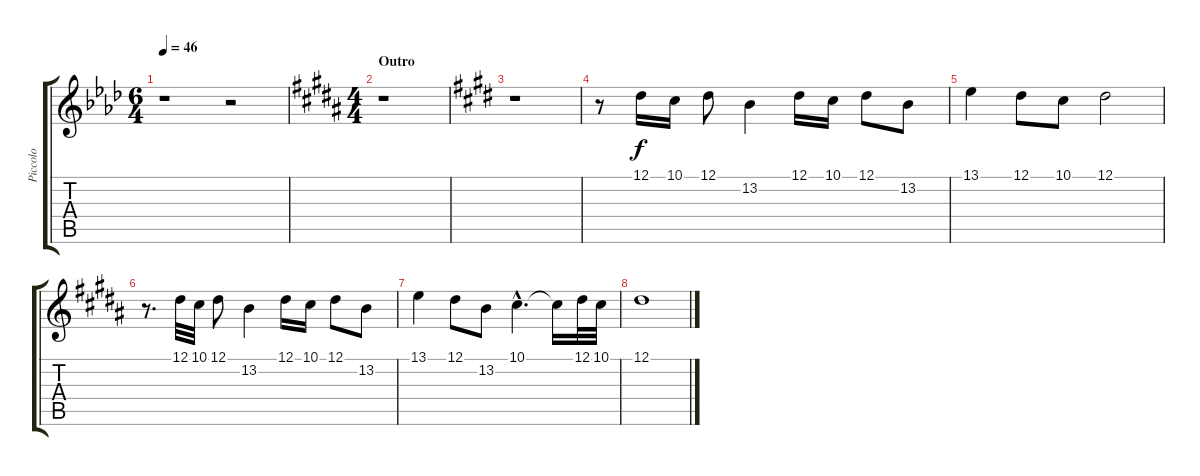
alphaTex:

\track ("Piccolo" "Piccolo") {instrument piccolo}
\staff {score tabs}
\tuning (Eb4 Bb3 Gb3 Db3 Ab2 Eb2) {hide}
\ts (6 4)
\tempo 46
\clef g2
\ks fminor
r.1{dy f} r.2 |
\ts (4 4)
\section ("" "Outro")
\ks g#minor
r.1 |
\ks c#minor
r.1 |
r.8 12.1.16 10.1.16 12.1.8 13.2.4 12.1.16 10.1.16 12.1.8 13.2.8 |
13.1.4 12.1.8 10.1.8 12.1.2 |
\ks g#minor
r.8{d} 12.1.32 10.1.32 12.1.8 13.2.4 12.1.16 10.1.16 12.1.8 13.2.8 |
13.1.4 12.1.8 13.2.8 10.1{hac}.4{d} 10.1{t}.16 12.1.32 10.1.32 |
12.1.1
